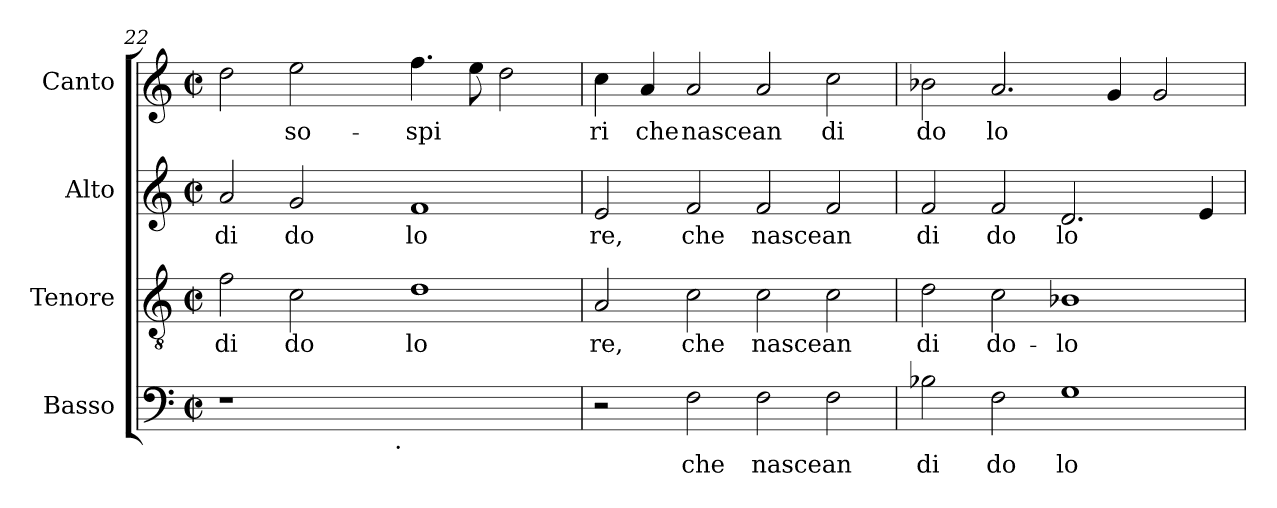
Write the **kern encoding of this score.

**kern	**text	**kern	**text	**kern	**text	**kern	**text
*part4	*part4	*part3	*part3	*part2	*part2	*part1	*part1
*staff4	*staff4	*staff3	*staff3	*staff2	*staff2	*staff1	*staff1
*I"Basso	*	*I"Tenore	*	*I"Alto	*	*I"Canto	*
*clefF4	*	*clefGv2	*	*clefG2	*	*clefG2	*
*k[]	*	*k[]	*	*k[]	*	*k[]	*
*C:	*	*C:	*	*C:	*	*C:	*
*M2/2	*	*M2/2	*	*M2/2	*	*M2/2	*
*met(c|)	*	*met(c|)	*	*met(c|)	*	*met(c|)	*
=22	=22	=22	=22	=22	=22	=22	=22
!	!	!	!LO:LY:b:cj	!	!LO:LY:b:cj	!	!LO:LY:b:cj
*^	*	*	*	*	*	*	*
1r	2ryy	.	2f\	di	2a/	di	2dd\	.
!	!	!	!	!LO:LY:b:cj	!	!LO:LY:b:cj	!	!LO:LY:b:cj
.	4ryy	.	2c\	do	2g/	do	2ee\	so-
.	8ryy	.	.	.	.	.	.	.
.	16ryy	.	.	.	.	.	.	.
.	64ryy	.	.	.	.	.	.	.
!	!LO:TX:b:t=.	!	!	!	!	!	!	!
.	1ryy	.	.	.	.	.	.	.
!	!	!	!	!LO:LY:b:cj	!	!LO:LY:b:cj	!	!LO:LY:b:cj
1ryy	.	.	1d	lo	1f	lo	4.ff\	-spi-
!	!	!	!	!	!	!	!	!LO:LY:b:cj
.	.	.	.	.	.	.	8ee\	--
!	!	!	!	!	!	!	!	!LO:LY:b:cj
.	.	.	.	.	.	.	2dd\	--
.	32.ryy	.	.	.	.	.	.	.
!!LO:LB:g=z
=23	=23	=23	=23	=23	=23	=23	=23	=23
!	!	!	!	!LO:LY:b:cj	!	!LO:LY:b:cj	!	!LO:LY:b:cj
*v	*v	*	*	*	*	*	*	*
2r	.	2A/	re,	2e/	re,	4cc\	-ri
!	!	!	!	!	!	!	!LO:LY:b:cj
.	.	.	.	.	.	4a/	che
!	!LO:LY:b:cj	!	!LO:LY:b:cj	!	!LO:LY:b:cj	!	!LO:LY:b:cj
2F\	che	2c\	che	2f/	che	2a/	nascean
!	!LO:LY:b:cj	!	!LO:LY:b:cj	!	!LO:LY:b:cj	!	!LO:LY:b:cj
2F\	nascean	2c\	nascean	2f/	nascean	2a/	.
!	!LO:LY:b:cj	!	!LO:LY:b:cj	!	!LO:LY:b:cj	!	!LO:LY:b:cj
2F\	.	2c\	.	2f/	.	2cc\	di
=24	=24	=24	=24	=24	=24	=24	=24
!	!LO:LY:b:cj	!	!LO:LY:b:cj	!	!LO:LY:b:cj	!	!LO:LY:b:cj
2B-\	di	2d\	di	2f/	di	2b-X\	do
!	!LO:LY:b:cj	!	!LO:LY:b:cj	!	!LO:LY:b:cj	!	!LO:LY:b:cj
2F\	do	2c\	do-	2f/	do	2.a/	lo
!	!LO:LY:b:cj	!	!LO:LY:b:cj	!	!LO:LY:b:cj	!	!
1G	lo	1B-X	-lo-	2.d/	lo	.	.
!	!	!	!	!	!	!	!LO:LY:b:cj
.	.	.	.	.	.	4g/	.
!	!	!	!	!	!	!	!LO:LY:b:cj
.	.	.	.	.	.	2g/	.
!	!	!	!	!	!LO:LY:b:cj	!	!
.	.	.	.	4e/	.	.	.
=	=	=	=	=	=	=	=
*-	*-	*-	*-	*-	*-	*-	*-
